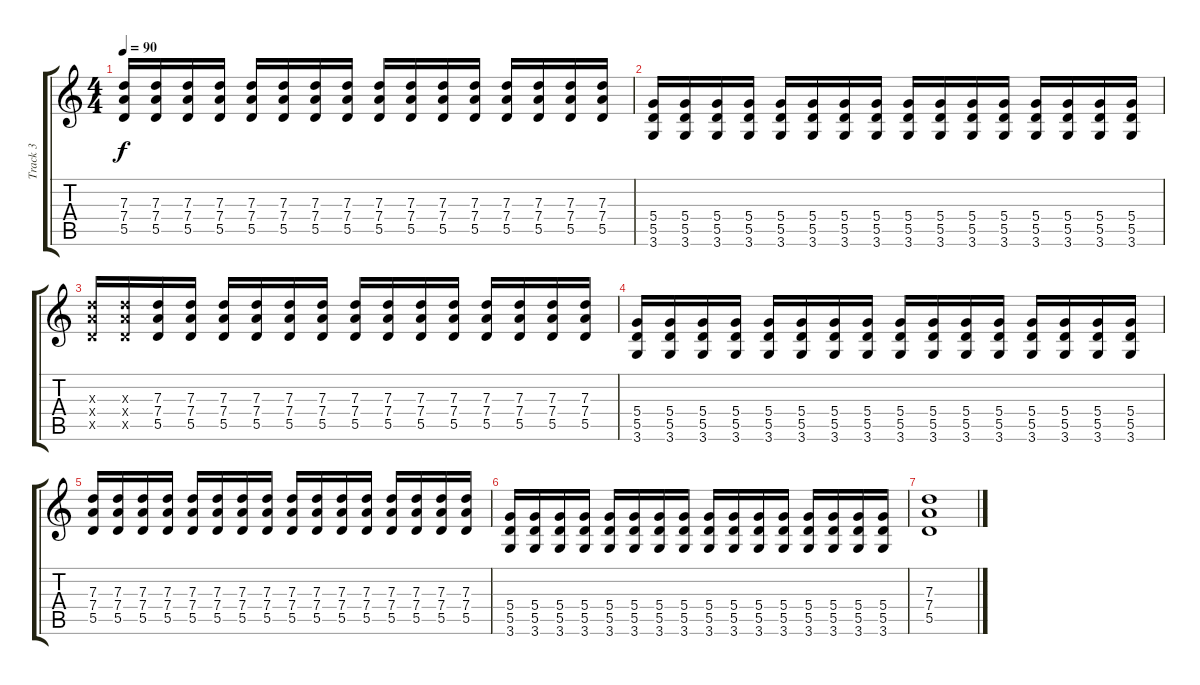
\track ("Track 3" "Track 3") {instrument electricguitarclean}
\staff {score tabs}
\tuning (E4 B3 G3 D3 A2 E2) {hide}
\ts (4 4)
\tempo 90
\clef g2
\ks c
(7.3 7.4 5.5).16{dy f instrument distortionguitar} (7.3 7.4 5.5).16 (7.3 7.4 5.5).16 (7.3 7.4 5.5).16 (7.3 7.4 5.5).16 (7.3 7.4 5.5).16 (7.3 7.4 5.5).16 (7.3 7.4 5.5).16 (7.3 7.4 5.5).16 (7.3 7.4 5.5).16 (7.3 7.4 5.5).16 (7.3 7.4 5.5).16 (7.3 7.4 5.5).16 (7.3 7.4 5.5).16 (7.3 7.4 5.5).16 (7.3 7.4 5.5).16 |
(5.4 5.5 3.6).16 (5.4 5.5 3.6).16 (5.4 5.5 3.6).16 (5.4 5.5 3.6).16 (5.4 5.5 3.6).16 (5.4 5.5 3.6).16 (5.4 5.5 3.6).16 (5.4 5.5 3.6).16 (5.4 5.5 3.6).16 (5.4 5.5 3.6).16 (5.4 5.5 3.6).16 (5.4 5.5 3.6).16 (5.4 5.5 3.6).16 (5.4 5.5 3.6).16 (5.4 5.5 3.6).16 (5.4 5.5 3.6).16 |
(7.3{x} 7.4{x} 5.5{x}).16{instrument distortionguitar} (7.3{x} 7.4{x} 5.5{x}).16 (7.3 7.4 5.5).16 (7.3 7.4 5.5).16 (7.3 7.4 5.5).16 (7.3 7.4 5.5).16 (7.3 7.4 5.5).16 (7.3 7.4 5.5).16 (7.3 7.4 5.5).16 (7.3 7.4 5.5).16 (7.3 7.4 5.5).16 (7.3 7.4 5.5).16 (7.3 7.4 5.5).16 (7.3 7.4 5.5).16 (7.3 7.4 5.5).16 (7.3 7.4 5.5).16 |
(5.4 5.5 3.6).16 (5.4 5.5 3.6).16 (5.4 5.5 3.6).16 (5.4 5.5 3.6).16 (5.4 5.5 3.6).16 (5.4 5.5 3.6).16 (5.4 5.5 3.6).16 (5.4 5.5 3.6).16 (5.4 5.5 3.6).16 (5.4 5.5 3.6).16 (5.4 5.5 3.6).16 (5.4 5.5 3.6).16 (5.4 5.5 3.6).16 (5.4 5.5 3.6).16 (5.4 5.5 3.6).16 (5.4 5.5 3.6).16 |
(7.3 7.4 5.5).16{instrument distortionguitar} (7.3 7.4 5.5).16 (7.3 7.4 5.5).16 (7.3 7.4 5.5).16 (7.3 7.4 5.5).16 (7.3 7.4 5.5).16 (7.3 7.4 5.5).16 (7.3 7.4 5.5).16 (7.3 7.4 5.5).16 (7.3 7.4 5.5).16 (7.3 7.4 5.5).16 (7.3 7.4 5.5).16 (7.3 7.4 5.5).16 (7.3 7.4 5.5).16 (7.3 7.4 5.5).16 (7.3 7.4 5.5).16 |
(5.4 5.5 3.6).16 (5.4 5.5 3.6).16 (5.4 5.5 3.6).16 (5.4 5.5 3.6).16 (5.4 5.5 3.6).16 (5.4 5.5 3.6).16 (5.4 5.5 3.6).16 (5.4 5.5 3.6).16 (5.4 5.5 3.6).16 (5.4 5.5 3.6).16 (5.4 5.5 3.6).16 (5.4 5.5 3.6).16 (5.4 5.5 3.6).16 (5.4 5.5 3.6).16 (5.4 5.5 3.6).16 (5.4 5.5 3.6).16 |
(7.3 7.4 5.5).1
